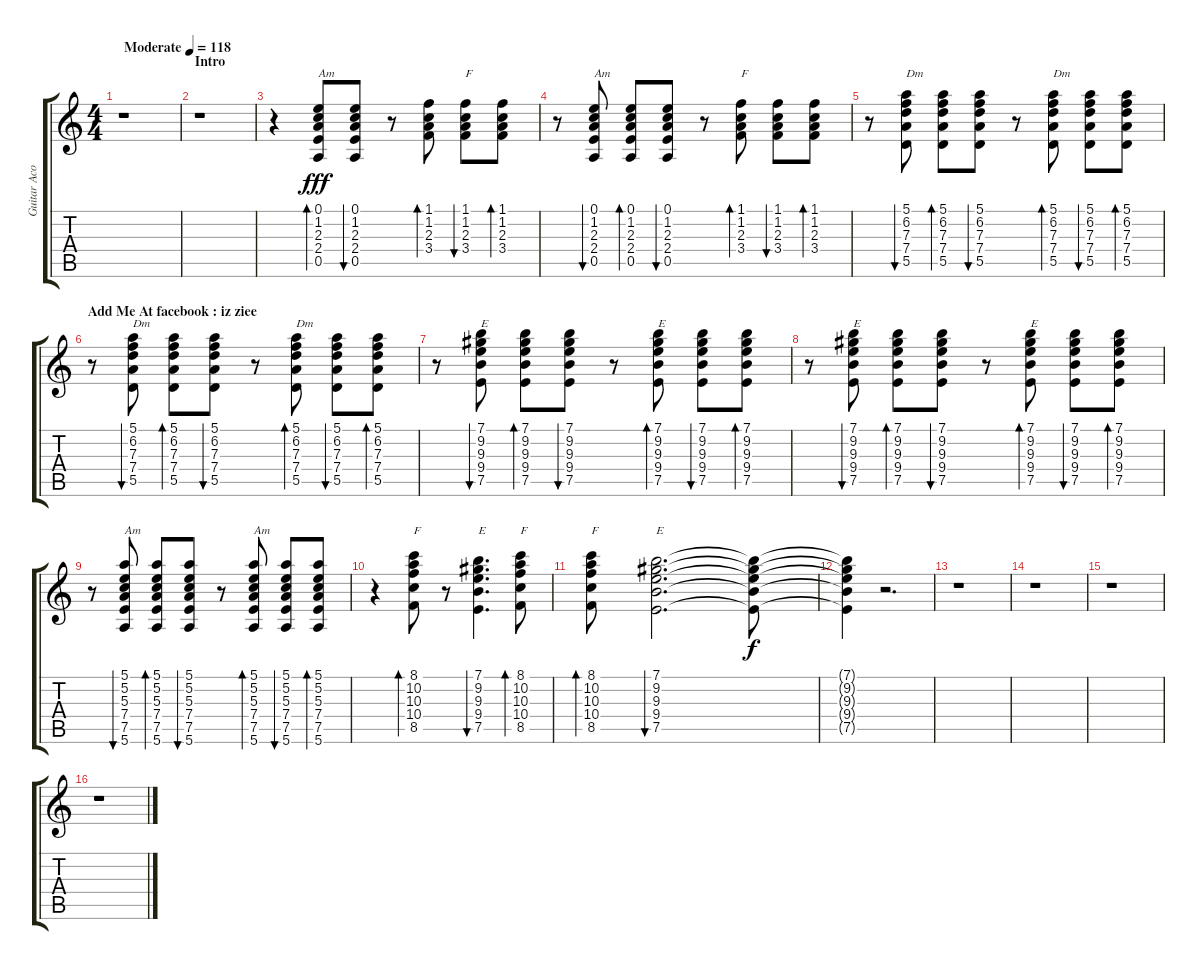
\track ("Guitar Acoustic" "Guitar Aco") {instrument acousticguitarsteel}
\staff {score tabs}
\tuning (E4 B3 G3 D3 A2 E2) {hide}
\ts (4 4)
\tempo (118 "Moderate")
\clef g2
\ks c
r.1{dy fff instrument acousticguitarsteel} |
\section ("" "Intro")
r.1 |
r.4 (0.1 1.2 2.3 2.4 0.5).8{bd 30 txt "Am"} (0.1 1.2 2.3 2.4 0.5).8{bu 30} r.8 (1.1 1.2 2.3 3.4).8{bd 30} (1.1 1.2 2.3 3.4).8{bu 30 txt "F"} (1.1 1.2 2.3 3.4).8{bd 30} |
r.8 (0.1 1.2 2.3 2.4 0.5).8{bu 30 txt "Am"} (0.1 1.2 2.3 2.4 0.5).8{bd 30} (0.1 1.2 2.3 2.4 0.5).8{bu 30} r.8 (1.1 1.2 2.3 3.4).8{bd 30 txt "F"} (1.1 1.2 2.3 3.4).8{bu 30} (1.1 1.2 2.3 3.4).8{bd 30} |
r.8 (5.1 6.2 7.3 7.4 5.5).8{bu 30 txt "Dm"} (5.1 6.2 7.3 7.4 5.5).8{bd 30} (5.1 6.2 7.3 7.4 5.5).8{bu 30} r.8 (5.1 6.2 7.3 7.4 5.5).8{bd 30 txt "Dm"} (5.1 6.2 7.3 7.4 5.5).8{bu 30} (5.1 6.2 7.3 7.4 5.5).8{bd 30} |
\section ("" "Add Me At facebook : iz ziee")
r.8 (5.1 6.2 7.3 7.4 5.5).8{bu 30 txt "Dm"} (5.1 6.2 7.3 7.4 5.5).8{bd 30} (5.1 6.2 7.3 7.4 5.5).8{bu 30} r.8 (5.1 6.2 7.3 7.4 5.5).8{bd 30 txt "Dm"} (5.1 6.2 7.3 7.4 5.5).8{bu 30} (5.1 6.2 7.3 7.4 5.5).8{bd 30} |
r.8 (7.1 9.2 9.3 9.4 7.5).8{bu 30 txt "E"} (7.1 9.2 9.3 9.4 7.5).8{bd 30} (7.1 9.2 9.3 9.4 7.5).8{bu 30} r.8 (7.1 9.2 9.3 9.4 7.5).8{bd 30 txt "E"} (7.1 9.2 9.3 9.4 7.5).8{bu 30} (7.1 9.2 9.3 9.4 7.5).8{bd 30} |
r.8 (7.1 9.2 9.3 9.4 7.5).8{bu 30 txt "E"} (7.1 9.2 9.3 9.4 7.5).8{bd 30} (7.1 9.2 9.3 9.4 7.5).8{bu 30} r.8 (7.1 9.2 9.3 9.4 7.5).8{bd 30 txt "E"} (7.1 9.2 9.3 9.4 7.5).8{bu 30} (7.1 9.2 9.3 9.4 7.5).8{bd 30} |
r.8 (5.1 5.2 5.3 7.4 7.5 5.6).8{bu 30 txt "Am"} (5.1 5.2 5.3 7.4 7.5 5.6).8{bd 30} (5.1 5.2 5.3 7.4 7.5 5.6).8{bu 30} r.8 (5.1 5.2 5.3 7.4 7.5 5.6).8{bd 30 txt "Am"} (5.1 5.2 5.3 7.4 7.5 5.6).8{bu 30} (5.1 5.2 5.3 7.4 7.5 5.6).8{bd 30} |
r.4 (8.1 10.2 10.3 10.4 8.5).8{bd 30 txt "F"} r.8 (7.1 9.2 9.3 9.4 7.5).4{d bu 30 txt "E"} (8.1 10.2 10.3 10.4 8.5).8{bd 30 txt "F"} |
(8.1 10.2 10.3 10.4 8.5).8{bd 30 txt "F"} (7.1 9.2 9.3 9.4 7.5).2{d bu 30 txt "E"} (7.1{t} 9.2{t} 9.3{t} 9.4{t} 7.5{t}).8{dy f} |
(7.1{t} 9.2{t} 9.3{t} 9.4{t} 7.5{t}).4 r.2{d} |
r.1 |
r.1 |
r.1 |
r.1
